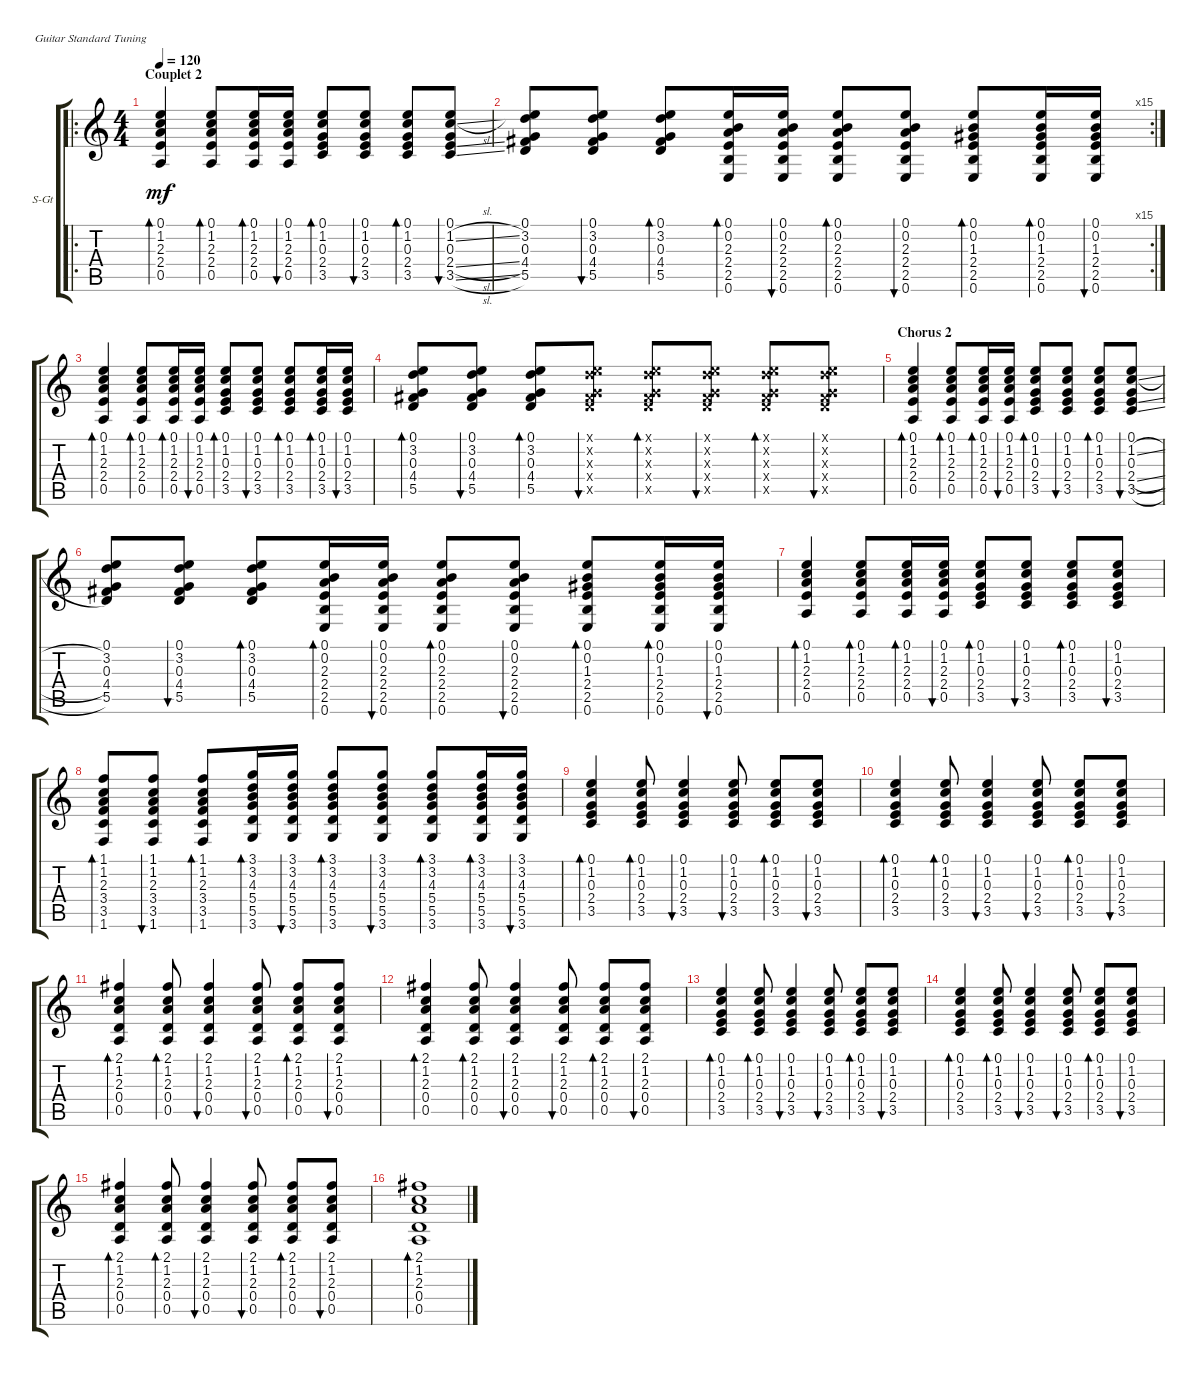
\defaultSystemsLayout 4
\bracketExtendMode groupsimilarinstruments
\firstSystemTrackNameOrientation horizontal
\otherSystemsTrackNameOrientation horizontal
\track ("Steel Guitar" "S-Gt") {instrument acousticguitarsteel}
\staff {score tabs}
\tuning (E4 B3 G3 D3 A2 E2)
\ro
\ts (4 4)
\section ("" "Couplet 2")
\tempo 120
\clef g2
\ks aminor
(0.5 2.4 2.3 1.2 0.1).4{bd 30 dy mf} (0.5 2.4 2.3 1.2 0.1).8{bd 30} (0.5 2.4 2.3 1.2 0.1).16{bd 30} (0.5 2.4 2.3 1.2 0.1).16{bu 30} (3.5 2.4 0.3 1.2 0.1).8{bd 30} (3.5 2.4 0.3 1.2 0.1).8{bu 30} (3.5 2.4 0.3 1.2 0.1).8{bd 30} (3.5{sl} 2.4{sl} 0.3 1.2{sl} 0.1).8{bu 30} |
\rc 15
(5.5 0.3 0.1 3.2 4.4).8 (5.5 4.4 0.3 3.2 0.1).8{bu 30} (5.5 4.4 0.3 3.2 0.1).8{bd 30} (2.5 2.4 2.3 0.2 0.1 0.6).16{bd 30} (2.5 2.4 2.3 0.2 0.1 0.6).16{bu 30} (2.5 2.4 2.3 0.2 0.1 0.6).8{bd 30} (2.5 2.4 2.3 0.2 0.1 0.6).8{bu 30} (0.6 2.5 2.4 1.3 0.2 0.1).8{bd 30} (2.5 2.4 1.3 0.2 0.1 0.6).16{bd 30} (2.5 2.4 1.3 0.2 0.1 0.6).16{bu 30} |
(0.5 2.4 2.3 1.2 0.1).4{bd 30} (0.5 2.4 2.3 1.2 0.1).8{bd 30} (0.5 2.4 2.3 1.2 0.1).16{bd 30} (0.5 2.4 2.3 1.2 0.1).16{bu 30} (3.5 2.4 0.3 1.2 0.1).8{bd 30} (3.5 2.4 0.3 1.2 0.1).8{bu 30} (3.5 2.4 0.3 1.2 0.1).8{bd 30} (3.5 2.4 0.3 1.2 0.1).16{bd 30} (3.5 2.4 0.3 1.2 0.1).16{bu 30} |
(5.5 0.3 0.1 3.2 4.4).8{bd 30} (5.5 4.4 0.3 3.2 0.1).8{bu 30} (5.5 4.4 0.3 3.2 0.1).8{bd 30} (5.5{x} 4.4{x} 0.3{x} 3.2{x} 0.1{x}).8{bu 30} (5.5{x} 4.4{x} 0.3{x} 3.2{x} 0.1{x}).8{bd 30} (5.5{x} 4.4{x} 0.3{x} 3.2{x} 0.1{x}).8{bu 30} (5.5{x} 4.4{x} 0.3{x} 3.2{x} 0.1{x}).8{bd 30} (5.5{x} 4.4{x} 0.3{x} 3.2{x} 0.1{x}).8{bu 30} |
\section ("" "Chorus 2")
(0.5 2.4 2.3 1.2 0.1).4{bd 30} (0.5 2.4 2.3 1.2 0.1).8{bd 30} (0.5 2.4 2.3 1.2 0.1).16{bd 30} (0.5 2.4 2.3 1.2 0.1).16{bu 30} (3.5 2.4 0.3 1.2 0.1).8{bd 30} (3.5 2.4 0.3 1.2 0.1).8{bu 30} (3.5 2.4 0.3 1.2 0.1).8{bd 30} (3.5{sl} 2.4{sl} 0.3 1.2{sl} 0.1).8{bu 30} |
(5.5 0.3 0.1 3.2 4.4).8 (5.5 4.4 0.3 3.2 0.1).8{bu 30} (5.5 4.4 0.3 3.2 0.1).8{bd 30} (2.5 2.4 2.3 0.2 0.1 0.6).16{bd 30} (2.5 2.4 2.3 0.2 0.1 0.6).16{bu 30} (2.5 2.4 2.3 0.2 0.1 0.6).8{bd 30} (2.5 2.4 2.3 0.2 0.1 0.6).8{bu 30} (0.6 2.5 2.4 1.3 0.2 0.1).8{bd 30} (2.5 2.4 1.3 0.2 0.1 0.6).16{bd 30} (2.5 2.4 1.3 0.2 0.1 0.6).16{bu 30} |
(0.5 2.4 2.3 1.2 0.1).4{bd 30} (0.5 2.4 2.3 1.2 0.1).8{bd 30} (0.5 2.4 2.3 1.2 0.1).16{bd 30} (0.5 2.4 2.3 1.2 0.1).16{bu 30} (3.5 2.4 0.3 1.2 0.1).8{bd 30} (3.5 2.4 0.3 1.2 0.1).8{bu 30} (3.5 2.4 0.3 1.2 0.1).8{bd 30} (3.5 2.4 0.3 1.2 0.1).8{bu 30} |
(3.5 2.3 1.1 1.2 3.4 1.6).8{bd 30} (3.5 2.3 1.1 1.2 3.4 1.6).8{bu 30} (3.5 2.3 1.1 1.2 3.4 1.6).8{bd 30} (5.5 5.4 4.3 3.2 3.1 3.6).16{bd 30} (5.5 5.4 4.3 3.2 3.1 3.6).16{bu 30} (5.5 5.4 4.3 3.2 3.1 3.6).8{bd 30} (5.5 5.4 4.3 3.2 3.1 3.6).8{bu 30} (3.6 5.5 5.4 4.3 3.2 3.1).8{bd 30} (5.5 5.4 4.3 3.2 3.1 3.6).16{bd 30} (5.5 5.4 4.3 3.2 3.1 3.6).16{bu 30} |
(3.5 2.4 0.3 1.2 0.1).4{bd 30} (3.5 2.4 0.3 1.2 0.1).8{bd 30} (3.5 2.4 0.3 1.2 0.1).4{bu 30} (3.5 2.4 0.3 1.2 0.1).8{bu 30} (3.5 2.4 0.3 1.2 0.1).8{bd 30} (3.5 2.4 0.3 1.2 0.1).8{bu 30} |
(3.5 2.4 0.3 1.2 0.1).4{bd 30} (3.5 2.4 0.3 1.2 0.1).8{bd 30} (3.5 2.4 0.3 1.2 0.1).4{bu 30} (3.5 2.4 0.3 1.2 0.1).8{bu 30} (3.5 2.4 0.3 1.2 0.1).8{bd 30} (3.5 2.4 0.3 1.2 0.1).8{bu 30} |
(0.5 0.4 2.3 1.2 2.1).4{bd 30} (0.5 0.4 2.3 1.2 2.1).8{bd 30} (0.5 0.4 2.3 1.2 2.1).4{bu 30} (0.5 0.4 2.3 1.2 2.1).8{bu 30} (0.5 0.4 2.3 1.2 2.1).8{bd 30} (0.5 0.4 2.3 1.2 2.1).8{bu 30} |
(0.5 0.4 2.3 1.2 2.1).4{bd 30} (0.5 0.4 2.3 1.2 2.1).8{bd 30} (0.5 0.4 2.3 1.2 2.1).4{bu 30} (0.5 0.4 2.3 1.2 2.1).8{bu 30} (0.5 0.4 2.3 1.2 2.1).8{bd 30} (0.5 0.4 2.3 1.2 2.1).8{bu 30} |
(3.5 2.4 0.3 1.2 0.1).4{bd 30} (3.5 2.4 0.3 1.2 0.1).8{bd 30} (3.5 2.4 0.3 1.2 0.1).4{bu 30} (3.5 2.4 0.3 1.2 0.1).8{bu 30} (3.5 2.4 0.3 1.2 0.1).8{bd 30} (3.5 2.4 0.3 1.2 0.1).8{bu 30} |
(3.5 2.4 0.3 1.2 0.1).4{bd 30} (3.5 2.4 0.3 1.2 0.1).8{bd 30} (3.5 2.4 0.3 1.2 0.1).4{bu 30} (3.5 2.4 0.3 1.2 0.1).8{bu 30} (3.5 2.4 0.3 1.2 0.1).8{bd 30} (3.5 2.4 0.3 1.2 0.1).8{bu 30} |
(0.5 0.4 2.3 1.2 2.1).4{bd 30} (0.5 0.4 2.3 1.2 2.1).8{bd 30} (0.5 0.4 2.3 1.2 2.1).4{bu 30} (0.5 0.4 2.3 1.2 2.1).8{bu 30} (0.5 0.4 2.3 1.2 2.1).8{bd 30} (0.5 0.4 2.3 1.2 2.1).8{bu 30} |
(0.5 0.4 2.3 1.2 2.1).1{bd 30}
